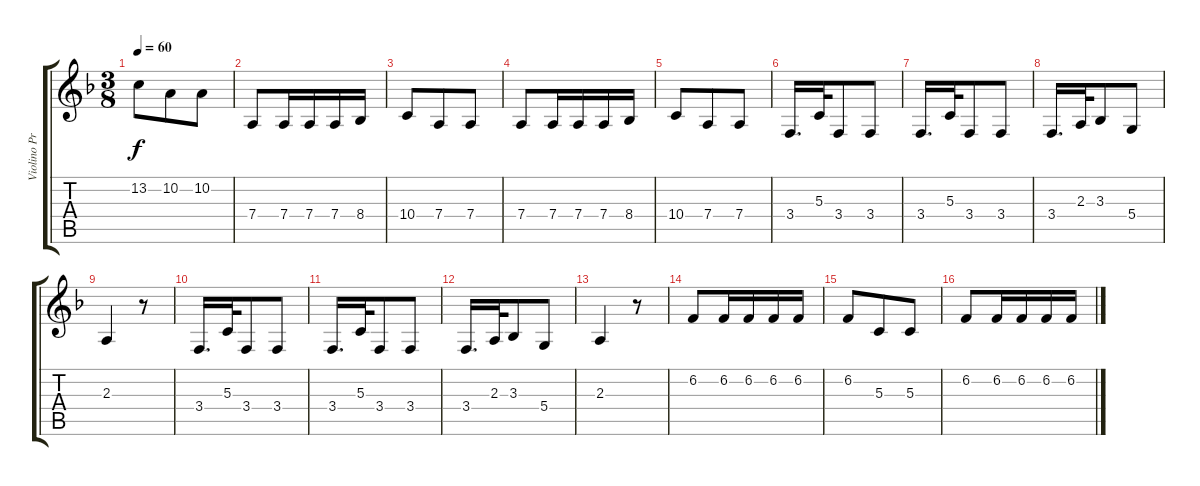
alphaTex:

\track ("Violino Principale" "Violino Pr") {instrument violin}
\staff {score tabs}
\tuning (E4 B3 G3 D3 A2 E2) {hide}
\ts (3 8)
\tempo 60
\clef g2
\ks f
13.2.8{dy f} 10.2.8 10.2.8 |
7.4.8 7.4.16 7.4.16 7.4.16 8.4.16 |
10.4.8 7.4.8 7.4.8 |
7.4.8 7.4.16 7.4.16 7.4.16 8.4.16 |
10.4.8 7.4.8 7.4.8 |
3.4.16{d} 5.3.32 3.4.8 3.4.8 |
3.4.16{d} 5.3.32 3.4.8 3.4.8 |
3.4.16{d} 2.3.32 3.3.8 5.4.8 |
2.3.4 r.8 |
3.4.16{d} 5.3.32 3.4.8 3.4.8 |
3.4.16{d} 5.3.32 3.4.8 3.4.8 |
3.4.16{d} 2.3.32 3.3.8 5.4.8 |
2.3.4 r.8 |
6.2.8 6.2.16 6.2.16 6.2.16 6.2.16 |
6.2.8 5.3.8 5.3.8 |
6.2.8 6.2.16 6.2.16 6.2.16 6.2.16
